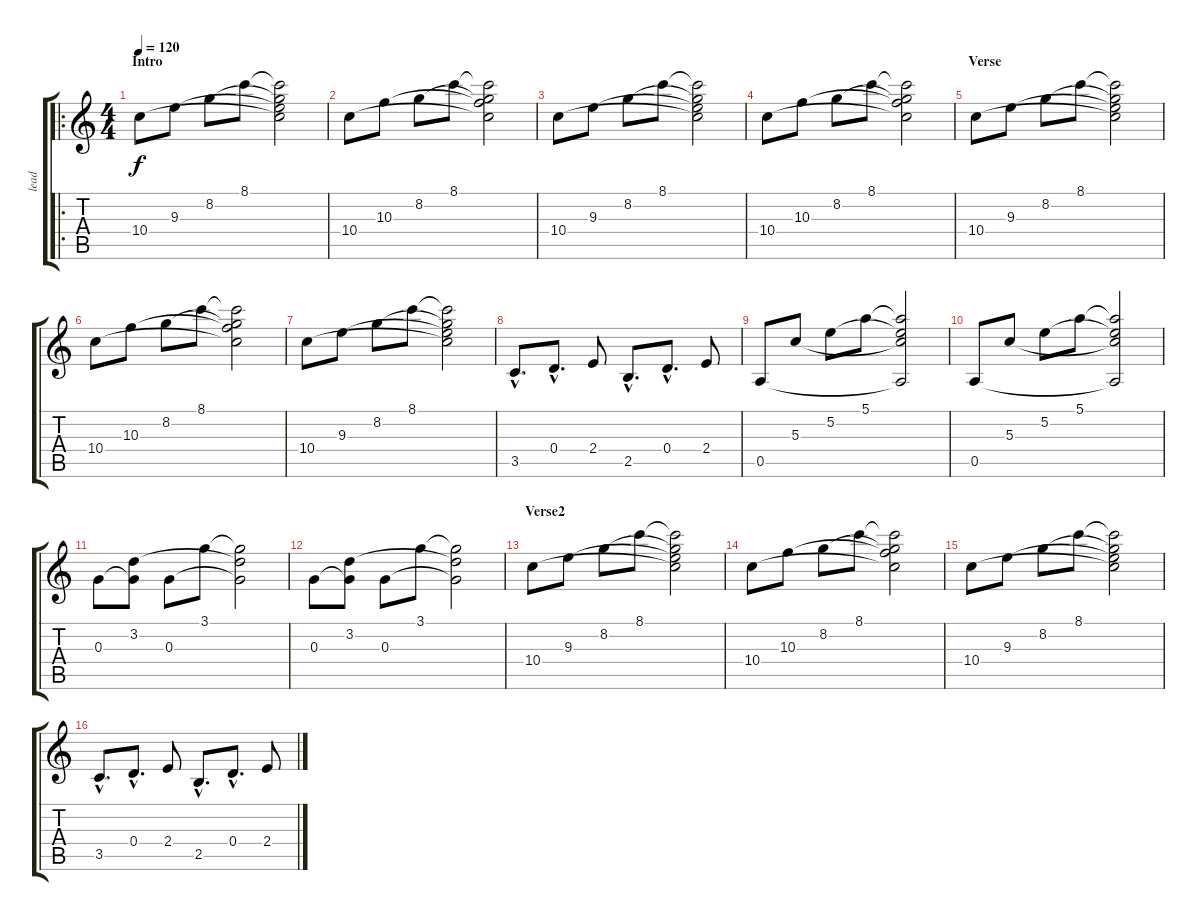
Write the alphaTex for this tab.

\track ("lead" "lead") {instrument electricguitarjazz}
\staff {score tabs}
\tuning (E4 B3 G3 D3 A2 E2) {hide}
\ro
\ts (4 4)
\section ("" "Intro")
\tempo 120
\clef g2
\ks c
10.4.8{dy f instrument electricguitarjazz} 9.3.8 8.2.8 8.1.8 (8.1{t} 8.2{t} 9.3{t} 10.4{t}).2 |
10.4.8 10.3.8 8.2.8 8.1.8 (8.1{t} 8.2{t} 10.3{t} 10.4{t}).2 |
10.4.8 9.3.8 8.2.8 8.1.8 (8.1{t} 8.2{t} 9.3{t} 10.4{t}).2 |
10.4.8 10.3.8 8.2.8 8.1.8 (8.1{t} 8.2{t} 10.3{t} 10.4{t}).2 |
\section ("" "Verse")
10.4.8 9.3.8 8.2.8 8.1.8 (8.1{t} 8.2{t} 9.3{t} 10.4{t}).2 |
10.4.8 10.3.8 8.2.8 8.1.8 (8.1{t} 8.2{t} 10.3{t} 10.4{t}).2 |
10.4.8 9.3.8 8.2.8 8.1.8 (8.1{t} 8.2{t} 9.3{t} 10.4{t}).2 |
3.5{hac}.8{d} 0.4{hac}.8{d} 2.4.8 2.5{hac}.8{d} 0.4{hac}.8{d} 2.4.8 |
0.5.8 5.3.8 5.2.8 5.1.8 (5.1{t} 5.2{t} 5.3{t} 0.5{t}).2 |
0.5.8 5.3.8 5.2.8 5.1.8 (5.1{t} 5.2{t} 5.3{t} 0.5{t}).2 |
0.3.8 (3.2 0.3{t}).8 0.3.8 3.1.8 (3.1{t} 3.2{t} 0.3{t}).2 |
0.3.8 (3.2 0.3{t}).8 0.3.8 3.1.8 (3.1{t} 3.2{t} 0.3{t}).2 |
\section ("" "Verse2")
10.4.8 9.3.8 8.2.8 8.1.8 (8.1{t} 8.2{t} 9.3{t} 10.4{t}).2 |
10.4.8 10.3.8 8.2.8 8.1.8 (8.1{t} 8.2{t} 10.3{t} 10.4{t}).2 |
10.4.8 9.3.8 8.2.8 8.1.8 (8.1{t} 8.2{t} 9.3{t} 10.4{t}).2 |
3.5{hac}.8{d} 0.4{hac}.8{d} 2.4.8 2.5{hac}.8{d} 0.4{hac}.8{d} 2.4.8
